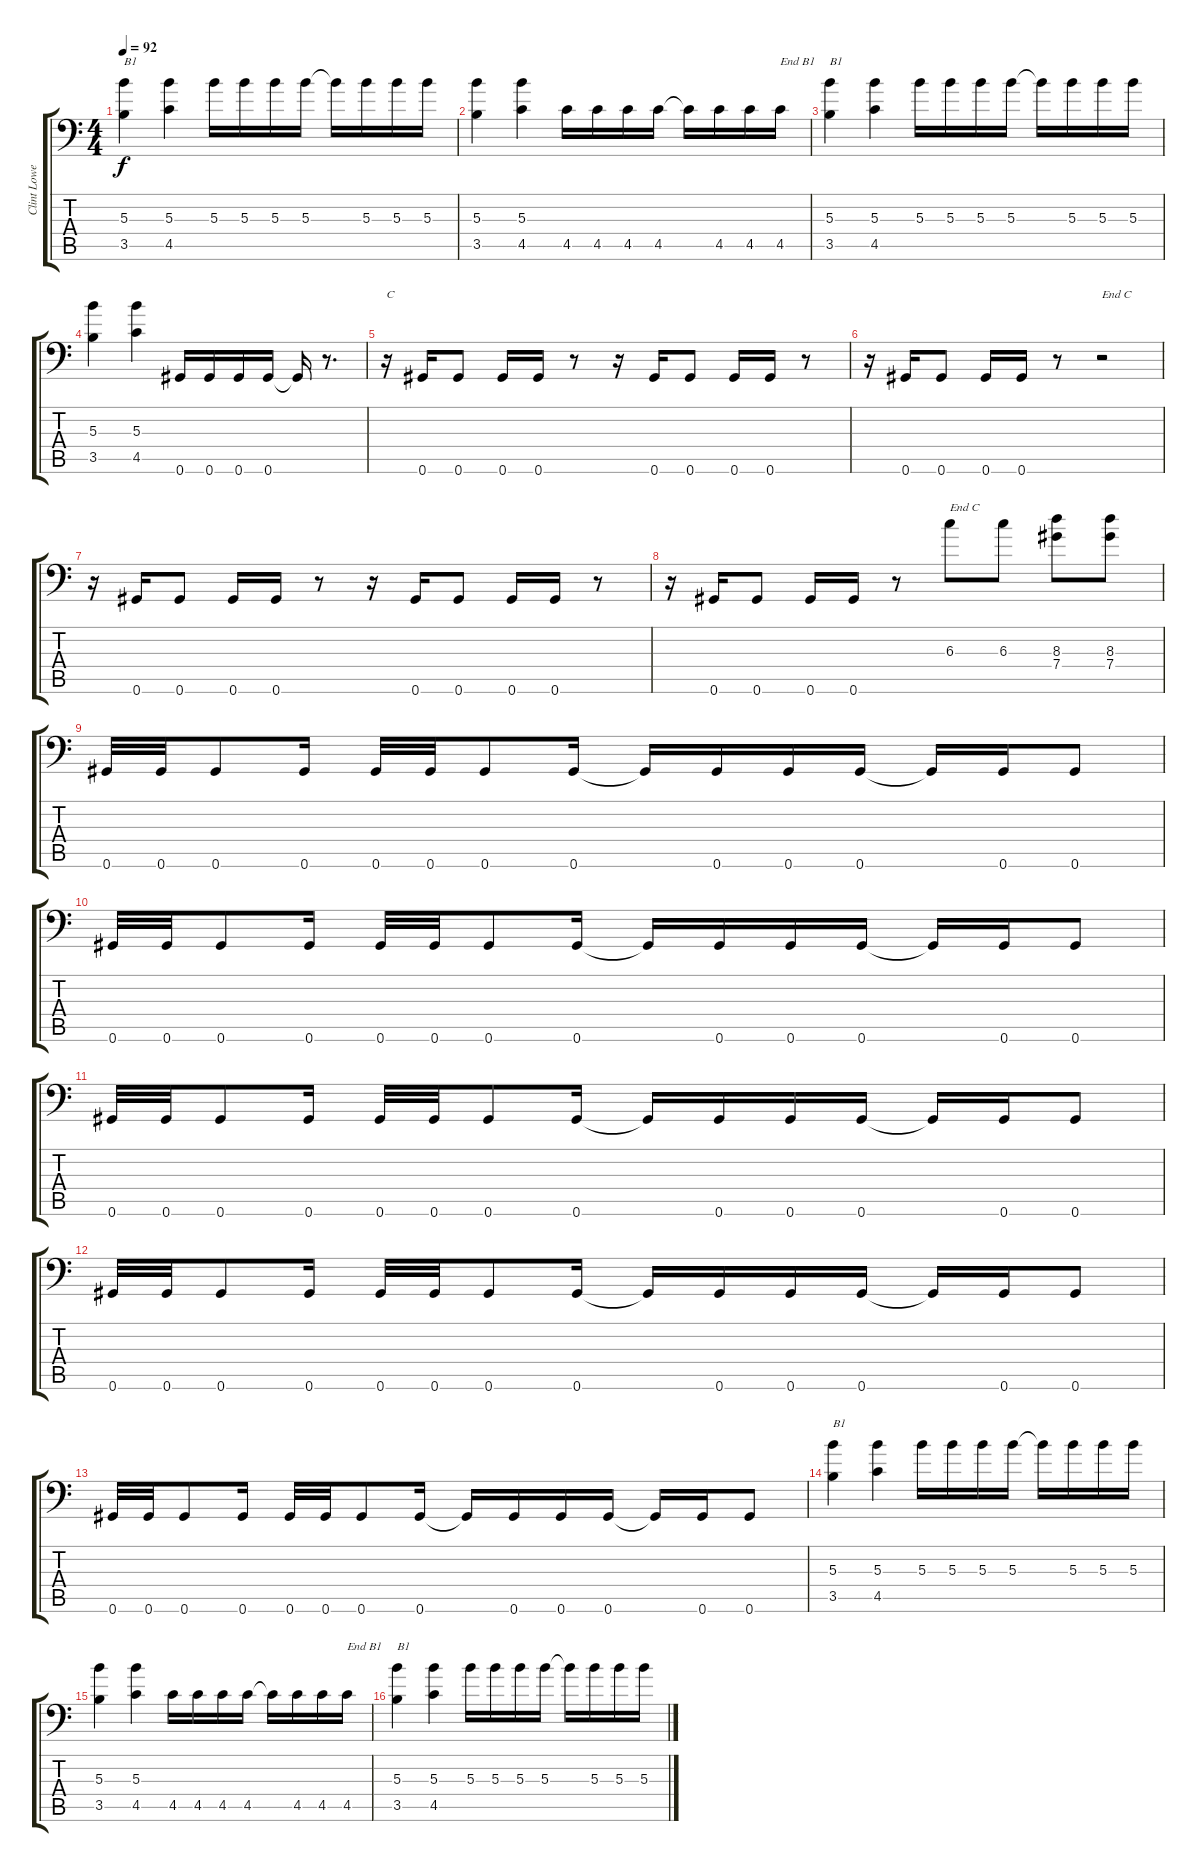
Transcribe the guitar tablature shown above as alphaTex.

\track ("Clint Lowery - Guitar" "Clint Lowe") {instrument distortionguitar}
\staff {score tabs}
\tuning (Eb4 Bb3 Gb3 Db3 Ab2 Ab1) {hide}
\ts (4 4)
\tempo 92
\clef f4
\ks c
(5.3 3.5).4{txt "B1" dy f} (5.3 4.5).4 5.3.16 5.3.16 5.3.16 5.3.16 5.3{t}.16 5.3.16 5.3.16 5.3.16 |
(5.3 3.5).4 (5.3 4.5).4 4.5.16 4.5.16 4.5.16 4.5.16 4.5{t}.16 4.5.16 4.5.16 4.5.16{txt "End B1"} |
(5.3 3.5).4{txt "B1"} (5.3 4.5).4 5.3.16 5.3.16 5.3.16 5.3.16 5.3{t}.16 5.3.16 5.3.16 5.3.16 |
(5.3 3.5).4 (5.3 4.5).4 0.6.16 0.6.16 0.6.16 0.6.16 0.6{t}.16 r.8{d} |
r.16{txt "C"} 0.6.16 0.6.8 0.6.16 0.6.16 r.8 r.16 0.6.16 0.6.8 0.6.16 0.6.16 r.8 |
r.16 0.6.16 0.6.8 0.6.16 0.6.16 r.8 r.2{txt "End C"} |
r.16 0.6.16 0.6.8 0.6.16 0.6.16 r.8 r.16 0.6.16 0.6.8 0.6.16 0.6.16 r.8 |
r.16 0.6.16 0.6.8 0.6.16 0.6.16 r.8 6.3.8{txt "End C"} 6.3.8 (8.3 7.4).8 (8.3 7.4).8 |
0.6.32 0.6.32 0.6.8 0.6.16 0.6.32 0.6.32 0.6.8 0.6.16 0.6{t}.16 0.6.16 0.6.16 0.6.16 0.6{t}.16 0.6.16 0.6.8 |
0.6.32 0.6.32 0.6.8 0.6.16 0.6.32 0.6.32 0.6.8 0.6.16 0.6{t}.16 0.6.16 0.6.16 0.6.16 0.6{t}.16 0.6.16 0.6.8 |
0.6.32 0.6.32 0.6.8 0.6.16 0.6.32 0.6.32 0.6.8 0.6.16 0.6{t}.16 0.6.16 0.6.16 0.6.16 0.6{t}.16 0.6.16 0.6.8 |
0.6.32 0.6.32 0.6.8 0.6.16 0.6.32 0.6.32 0.6.8 0.6.16 0.6{t}.16 0.6.16 0.6.16 0.6.16 0.6{t}.16 0.6.16 0.6.8 |
0.6.32 0.6.32 0.6.8 0.6.16 0.6.32 0.6.32 0.6.8 0.6.16 0.6{t}.16 0.6.16 0.6.16 0.6.16 0.6{t}.16 0.6.16 0.6.8 |
(5.3 3.5).4{txt "B1"} (5.3 4.5).4 5.3.16 5.3.16 5.3.16 5.3.16 5.3{t}.16 5.3.16 5.3.16 5.3.16 |
(5.3 3.5).4 (5.3 4.5).4 4.5.16 4.5.16 4.5.16 4.5.16 4.5{t}.16 4.5.16 4.5.16 4.5.16{txt "End B1"} |
(5.3 3.5).4{txt "B1"} (5.3 4.5).4 5.3.16 5.3.16 5.3.16 5.3.16 5.3{t}.16 5.3.16 5.3.16 5.3.16
